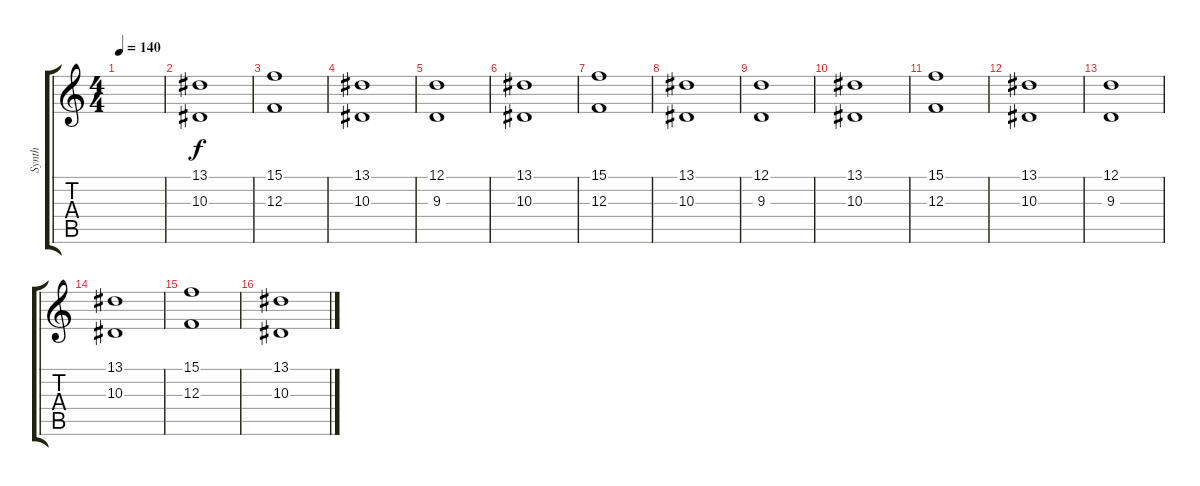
\track ("Synth" "Synth") {instrument choiraahs}
\staff {score tabs}
\tuning (D4 A3 F3 C3 G2 C2) {hide}
\ts (4 4)
\tempo 140
\clef g2
\ks c
|
(13.1 10.3).1 |
(15.1 12.3).1 |
(13.1 10.3).1 |
(12.1 9.3).1 |
(13.1 10.3).1 |
(15.1 12.3).1 |
(13.1 10.3).1 |
(12.1 9.3).1 |
(13.1 10.3).1 |
(15.1 12.3).1 |
(13.1 10.3).1 |
(12.1 9.3).1 |
(13.1 10.3).1 |
(15.1 12.3).1 |
(13.1 10.3).1
